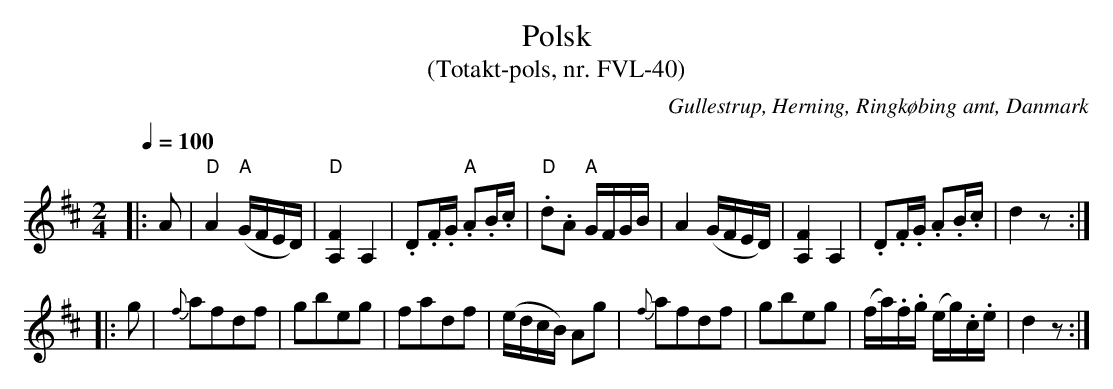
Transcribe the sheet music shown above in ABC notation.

X:1
T:Polsk
T:(Totakt-pols, nr. FVL-40)
O:Gullestrup, Herning, Ringkøbing amt, Danmark
M:2/4
L:1/8
Q:1/4=100
K:D
|: A | "D"A2 "A"(G/F/E/D/) | "D"[A,F]2 A,2 | .D.F/.G/ "A".A.B/.c/ | "D".d.A "A"G/F/G/B/ | A2 (G/F/E/D/) | [A,F]2 A,2 | .D.F/.G/ .A.B/.c/ | d2 z :|
|: g | {f}afdf | gbeg | fadf | (e/d/c/B/) Ag | {f}afdf | gbeg | (f/a/).f/.g/  (e/g/).c/.e/ | d2 z :|
